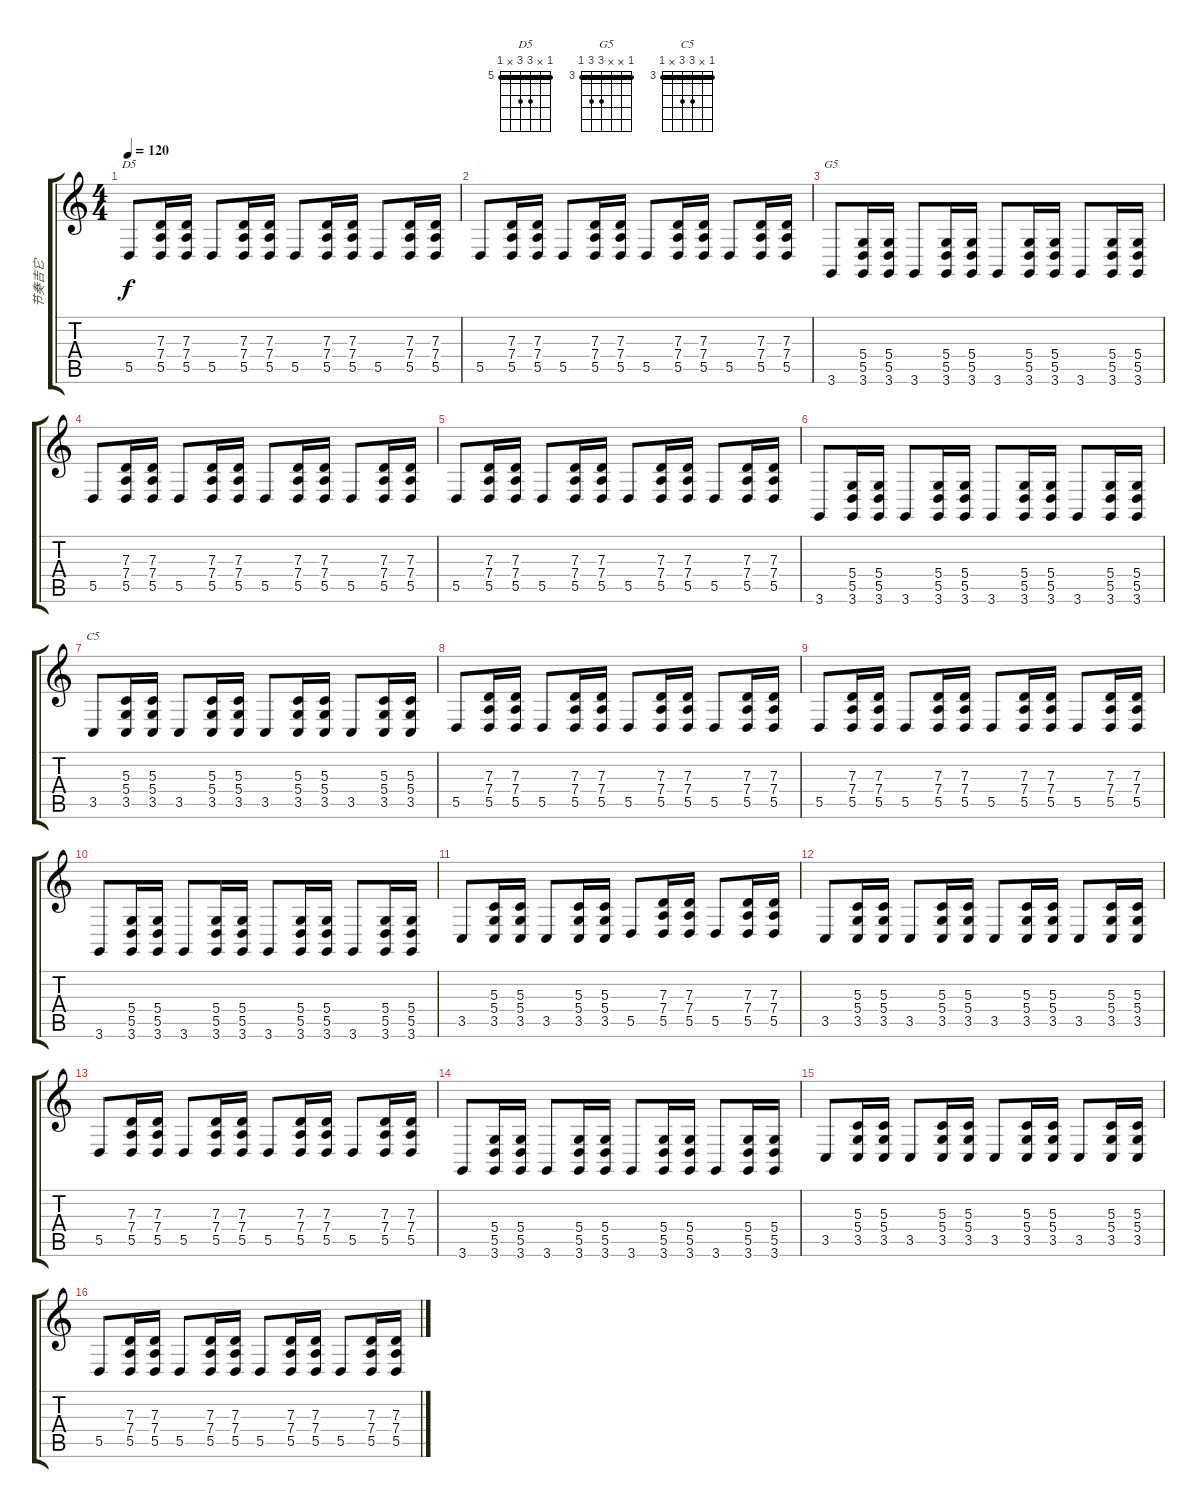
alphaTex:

\track ("节奏吉它" "节奏吉它") {instrument violin}
\staff {score tabs}
\tuning (E4 B3 G3 D3 A2 E2) {hide}
\chord ("D5" 5 x 7 7 x 5) {firstfret 5 barre 5}
\chord ("G5" 3 x x 5 5 3) {firstfret 3 barre 3}
\chord ("C5" 3 x 5 5 x 3) {firstfret 3 barre 3}
\ts (4 4)
\tempo 120
\clef g2
\ks c
5.5.8{ch "D5" dy f} (7.3 7.4 5.5).16 (7.3 7.4 5.5).16 5.5.8 (7.3 7.4 5.5).16 (7.3 7.4 5.5).16 5.5.8 (7.3 7.4 5.5).16 (7.3 7.4 5.5).16 5.5.8 (7.3 7.4 5.5).16 (7.3 7.4 5.5).16 |
5.5.8 (7.3 7.4 5.5).16 (7.3 7.4 5.5).16 5.5.8 (7.3 7.4 5.5).16 (7.3 7.4 5.5).16 5.5.8 (7.3 7.4 5.5).16 (7.3 7.4 5.5).16 5.5.8 (7.3 7.4 5.5).16 (7.3 7.4 5.5).16 |
3.6.8{ch "G5"} (5.4 5.5 3.6).16 (5.4 5.5 3.6).16 3.6.8 (5.4 5.5 3.6).16 (5.4 5.5 3.6).16 3.6.8 (5.4 5.5 3.6).16 (5.4 5.5 3.6).16 3.6.8 (5.4 5.5 3.6).16 (5.4 5.5 3.6).16 |
5.5.8 (7.3 7.4 5.5).16 (7.3 7.4 5.5).16 5.5.8 (7.3 7.4 5.5).16 (7.3 7.4 5.5).16 5.5.8 (7.3 7.4 5.5).16 (7.3 7.4 5.5).16 5.5.8 (7.3 7.4 5.5).16 (7.3 7.4 5.5).16 |
5.5.8 (7.3 7.4 5.5).16 (7.3 7.4 5.5).16 5.5.8 (7.3 7.4 5.5).16 (7.3 7.4 5.5).16 5.5.8 (7.3 7.4 5.5).16 (7.3 7.4 5.5).16 5.5.8 (7.3 7.4 5.5).16 (7.3 7.4 5.5).16 |
3.6.8 (5.4 5.5 3.6).16 (5.4 5.5 3.6).16 3.6.8 (5.4 5.5 3.6).16 (5.4 5.5 3.6).16 3.6.8 (5.4 5.5 3.6).16 (5.4 5.5 3.6).16 3.6.8 (5.4 5.5 3.6).16 (5.4 5.5 3.6).16 |
3.5.8{ch "C5"} (5.3 5.4 3.5).16 (5.3 5.4 3.5).16 3.5.8 (5.3 5.4 3.5).16 (5.3 5.4 3.5).16 3.5.8 (5.3 5.4 3.5).16 (5.3 5.4 3.5).16 3.5.8 (5.3 5.4 3.5).16 (5.3 5.4 3.5).16 |
5.5.8 (7.3 7.4 5.5).16 (7.3 7.4 5.5).16 5.5.8 (7.3 7.4 5.5).16 (7.3 7.4 5.5).16 5.5.8 (7.3 7.4 5.5).16 (7.3 7.4 5.5).16 5.5.8 (7.3 7.4 5.5).16 (7.3 7.4 5.5).16 |
5.5.8 (7.3 7.4 5.5).16 (7.3 7.4 5.5).16 5.5.8 (7.3 7.4 5.5).16 (7.3 7.4 5.5).16 5.5.8 (7.3 7.4 5.5).16 (7.3 7.4 5.5).16 5.5.8 (7.3 7.4 5.5).16 (7.3 7.4 5.5).16 |
3.6.8 (5.4 5.5 3.6).16 (5.4 5.5 3.6).16 3.6.8 (5.4 5.5 3.6).16 (5.4 5.5 3.6).16 3.6.8 (5.4 5.5 3.6).16 (5.4 5.5 3.6).16 3.6.8 (5.4 5.5 3.6).16 (5.4 5.5 3.6).16 |
3.5.8 (5.3 5.4 3.5).16 (5.3 5.4 3.5).16 3.5.8 (5.3 5.4 3.5).16 (5.3 5.4 3.5).16 5.5.8 (7.3 7.4 5.5).16 (7.3 7.4 5.5).16 5.5.8 (7.3 7.4 5.5).16 (7.3 7.4 5.5).16 |
3.5.8 (5.3 5.4 3.5).16 (5.3 5.4 3.5).16 3.5.8 (5.3 5.4 3.5).16 (5.3 5.4 3.5).16 3.5.8 (5.3 5.4 3.5).16 (5.3 5.4 3.5).16 3.5.8 (5.3 5.4 3.5).16 (5.3 5.4 3.5).16 |
5.5.8 (7.3 7.4 5.5).16 (7.3 7.4 5.5).16 5.5.8 (7.3 7.4 5.5).16 (7.3 7.4 5.5).16 5.5.8 (7.3 7.4 5.5).16 (7.3 7.4 5.5).16 5.5.8 (7.3 7.4 5.5).16 (7.3 7.4 5.5).16 |
3.6.8 (5.4 5.5 3.6).16 (5.4 5.5 3.6).16 3.6.8 (5.4 5.5 3.6).16 (5.4 5.5 3.6).16 3.6.8 (5.4 5.5 3.6).16 (5.4 5.5 3.6).16 3.6.8 (5.4 5.5 3.6).16 (5.4 5.5 3.6).16 |
3.5.8 (5.3 5.4 3.5).16 (5.3 5.4 3.5).16 3.5.8 (5.3 5.4 3.5).16 (5.3 5.4 3.5).16 3.5.8 (5.3 5.4 3.5).16 (5.3 5.4 3.5).16 3.5.8 (5.3 5.4 3.5).16 (5.3 5.4 3.5).16 |
5.5.8 (7.3 7.4 5.5).16 (7.3 7.4 5.5).16 5.5.8 (7.3 7.4 5.5).16 (7.3 7.4 5.5).16 5.5.8 (7.3 7.4 5.5).16 (7.3 7.4 5.5).16 5.5.8 (7.3 7.4 5.5).16 (7.3 7.4 5.5).16
